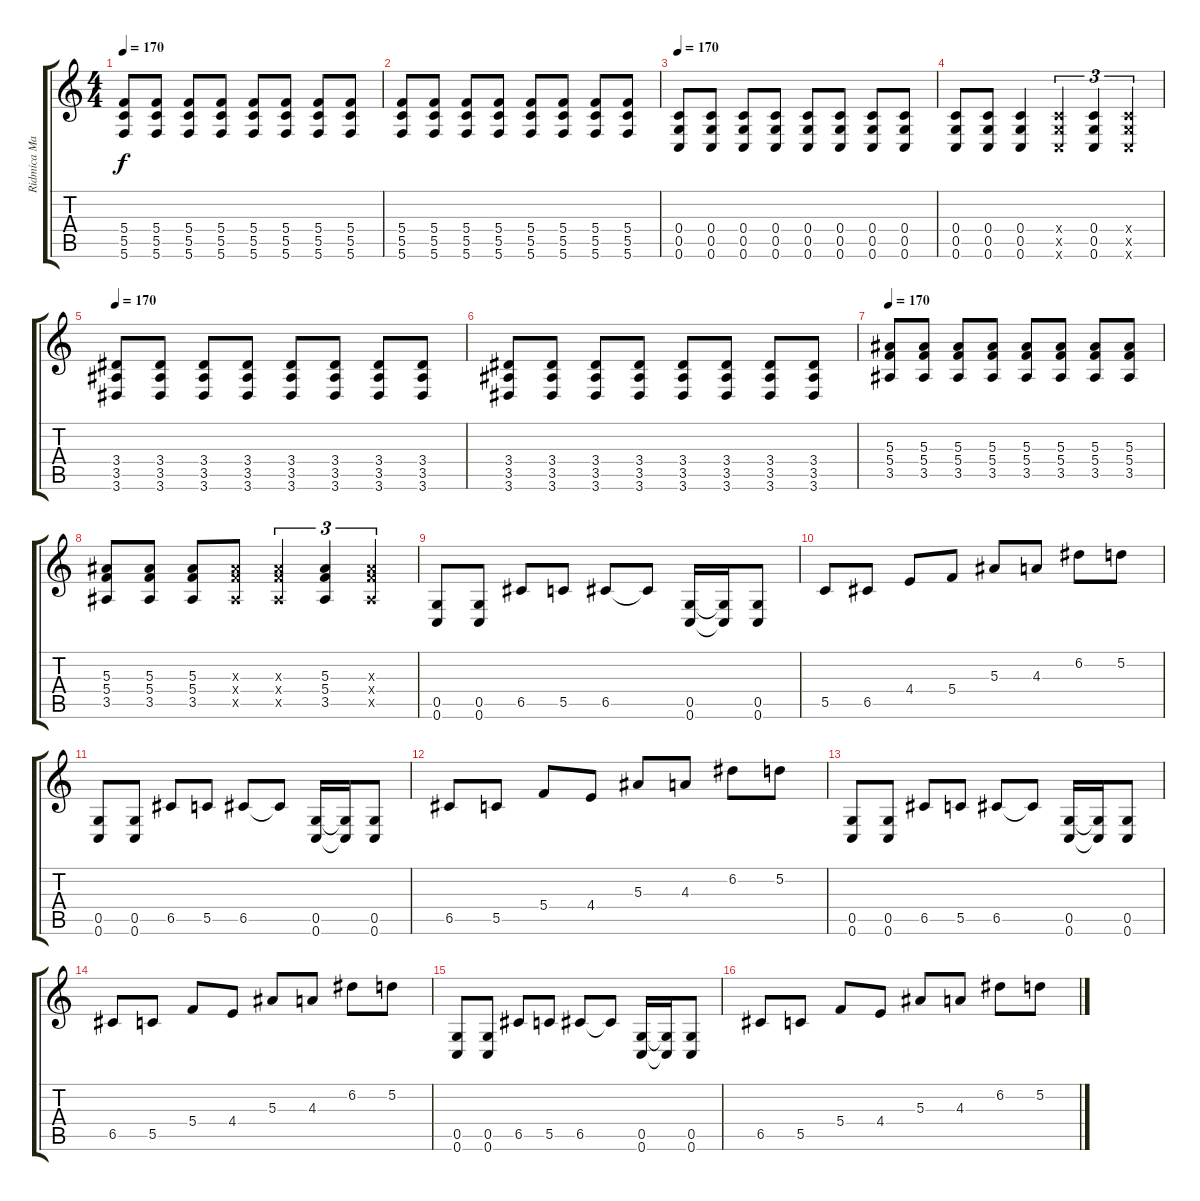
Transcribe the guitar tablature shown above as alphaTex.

\track ("Ridmica Mateo" "Ridmica Ma") {instrument overdrivenguitar}
\staff {score tabs}
\tuning (D4 A3 F3 C3 G2 C2) {hide}
\ts (4 4)
\tempo 170
\clef g2
\ks c
(5.4 5.5 5.6).8{dy f} (5.4 5.5 5.6).8 (5.4 5.5 5.6).8 (5.4 5.5 5.6).8 (5.4 5.5 5.6).8 (5.4 5.5 5.6).8 (5.4 5.5 5.6).8 (5.4 5.5 5.6).8 |
(5.4 5.5 5.6).8 (5.4 5.5 5.6).8 (5.4 5.5 5.6).8 (5.4 5.5 5.6).8 (5.4 5.5 5.6).8 (5.4 5.5 5.6).8 (5.4 5.5 5.6).8 (5.4 5.5 5.6).8 |
\tempo 170
(0.4 0.5 0.6).8 (0.4 0.5 0.6).8 (0.4 0.5 0.6).8 (0.4 0.5 0.6).8 (0.4 0.5 0.6).8 (0.4 0.5 0.6).8 (0.4 0.5 0.6).8 (0.4 0.5 0.6).8 |
(0.4 0.5 0.6).8 (0.4 0.5 0.6).8 (0.4 0.5 0.6).4 (0.4{x} 0.5{x} 0.6{x}).4{tu (3 2)} (0.4 0.5 0.6).4{tu (3 2)} (0.4{x} 0.5{x} 0.6{x}).4{tu (3 2)} |
\tempo 170
(3.4 3.5 3.6).8 (3.4 3.5 3.6).8 (3.4 3.5 3.6).8 (3.4 3.5 3.6).8 (3.4 3.5 3.6).8 (3.4 3.5 3.6).8 (3.4 3.5 3.6).8 (3.4 3.5 3.6).8 |
(3.4 3.5 3.6).8 (3.4 3.5 3.6).8 (3.4 3.5 3.6).8 (3.4 3.5 3.6).8 (3.4 3.5 3.6).8 (3.4 3.5 3.6).8 (3.4 3.5 3.6).8 (3.4 3.5 3.6).8 |
\tempo 170
(5.3 5.4 3.5).8 (5.3 5.4 3.5).8 (5.3 5.4 3.5).8 (5.3 5.4 3.5).8 (5.3 5.4 3.5).8 (5.3 5.4 3.5).8 (5.3 5.4 3.5).8 (5.3 5.4 3.5).8 |
(5.3 5.4 3.5).8 (5.3 5.4 3.5).8 (5.3 5.4 3.5).8 (5.3{x} 5.4{x} 3.5{x}).8 (5.3{x} 5.4{x} 3.5{x}).4{tu (3 2)} (5.3 5.4 3.5).4{tu (3 2)} (5.3{x} 5.4{x} 3.5{x}).4{tu (3 2)} |
(0.5 0.6).8 (0.5 0.6).8 6.5.8 5.5.8 6.5.8 6.5{t}.8 (0.5 0.6).16 (0.5{t} 0.6{t}).16 (0.5 0.6).8 |
5.5.8 6.5.8 4.4.8 5.4.8 5.3.8 4.3.8 6.2.8 5.2.8 |
(0.5 0.6).8 (0.5 0.6).8 6.5.8 5.5.8 6.5.8 6.5{t}.8 (0.5 0.6).16 (0.5{t} 0.6{t}).16 (0.5 0.6).8 |
6.5.8 5.5.8 5.4.8 4.4.8 5.3.8 4.3.8 6.2.8 5.2.8 |
(0.5 0.6).8 (0.5 0.6).8 6.5.8 5.5.8 6.5.8 6.5{t}.8 (0.5 0.6).16 (0.5{t} 0.6{t}).16 (0.5 0.6).8 |
6.5.8 5.5.8 5.4.8 4.4.8 5.3.8 4.3.8 6.2.8 5.2.8 |
(0.5 0.6).8 (0.5 0.6).8 6.5.8 5.5.8 6.5.8 6.5{t}.8 (0.5 0.6).16 (0.5{t} 0.6{t}).16 (0.5 0.6).8 |
6.5.8 5.5.8 5.4.8 4.4.8 5.3.8 4.3.8 6.2.8 5.2.8
